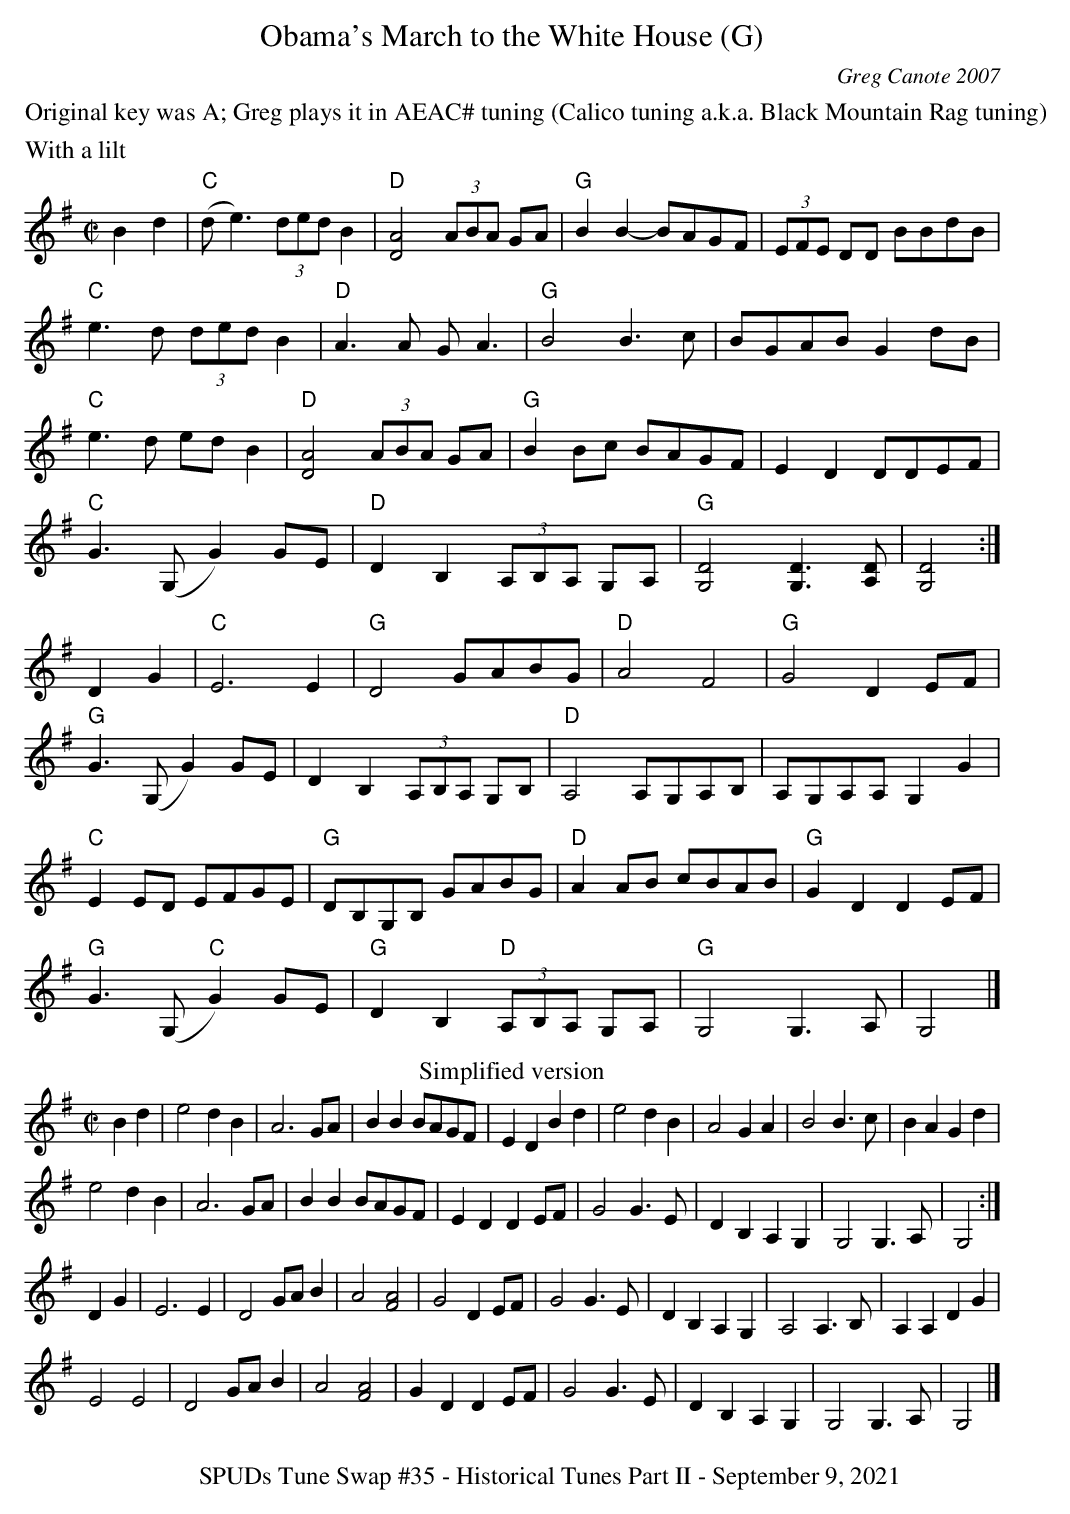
X:1
T:Obama's March to the White House (G)
C:Greg Canote 2007
M:C|
L:1/8
K:Gmaj
%%text Original key was A; Greg plays it in AEAC# tuning (Calico tuning a.k.a. Black Mountain Rag tuning)
%%text With a lilt
B2d2 |\
"C"(de3) (3dedB2 | "D"[A4D4] (3ABA GA | "G"B2B2- BAGF | (3EFE DD BBdB |
"C"e3d (3dedB2 | "D"A3A GA3 | "G"B4 B3c | BGAB G2dB |
"C"e3d edB2 | "D"[A4D4] (3ABA GA | "G"B2Bc BAGF | E2D2 DDEF |
"C"G3(G, G2)GE | "D"D2B,2 (3A,B,A, G,A, | "G"[D4G,4] [D3G,3][DA,] | [D4G,4] :|
D2G2 |\
"C"E6 E2 | "G"D4 GABG | "D"A4 F4 | "G"G4 D2EF |
"G"G3(G, G2)GE | D2B,2 (3A,B,A, G,B, | "D"A,4 A,G,A,B, | A,G,A,A, G,2G2 |
"C"E2ED EFGE | "G"DB,G,B, GABG | "D"A2AB cBAB | "G"G2D2 D2EF |
"G"G3(G, "C"G2)GE | "G"D2B,2 "D"(3A,B,A, G,A, | "G"G,4 G,3A, | G,4 |]
T:Simplified version
M:C|
L:1/8
K:Gmaj
B2d2 |\
e4 d2B2 | A6 GA | B2B2 BAGF | E2D2 B2d2 | e4 d2B2 | A4 G2A2 | B4 B3c | B2A2 G2d2 |
e4 d2B2 | A6 GA | B2B2 BAGF | E2D2 D2EF | G4 G3E | D2B,2 A,2G,2 | G,4 G,3A, | G,4 :|
D2G2 |\
E6 E2 | D4 GAB2 | A4 [A4F4] | G4 D2EF | G4 G3E | D2B,2 A,2G,2 | A,4 A,3B, | A,2A,2 D2G2 |
E4 E4 | D4 GAB2 | A4 [A4F4] | G2D2 D2EF | G4 G3E | D2B,2 A,2G,2 | G,4 G,3A, | G,4 |]
